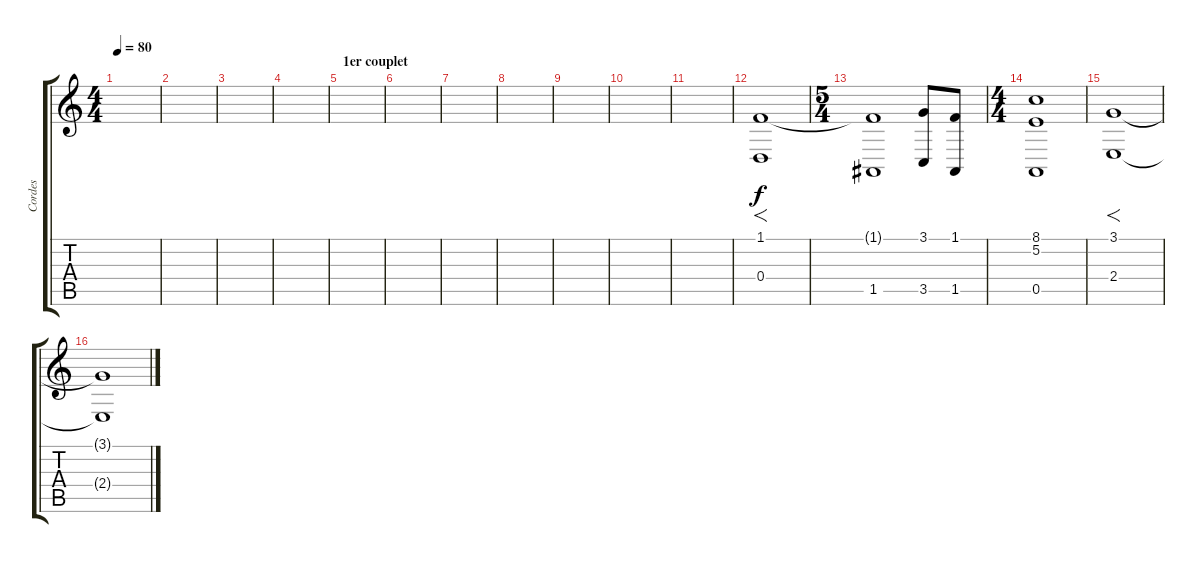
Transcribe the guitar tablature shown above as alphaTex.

\track ("Cordes" "Cordes") {instrument stringensemble1}
\staff {score tabs}
\tuning (E4 B3 G3 D3 A2 E2) {hide}
\ts (4 4)
\tempo 80
\clef g2
\ks c
|
|
|
|
\section ("" "1er couplet")
|
|
|
|
\section ("" "")
|
|
|
\section ("" "")
(1.1 0.4).1{f} |
\ts (5 4)
(1.1{t} 1.5).1 (3.1 3.5).8 (1.1 1.5).8 |
\ts (4 4)
(8.1 5.2 0.5).1{volume 0} |
\section ("" "")
(3.1 2.4).1{f volume 13} |
(3.1{t} 2.4{t}).1
